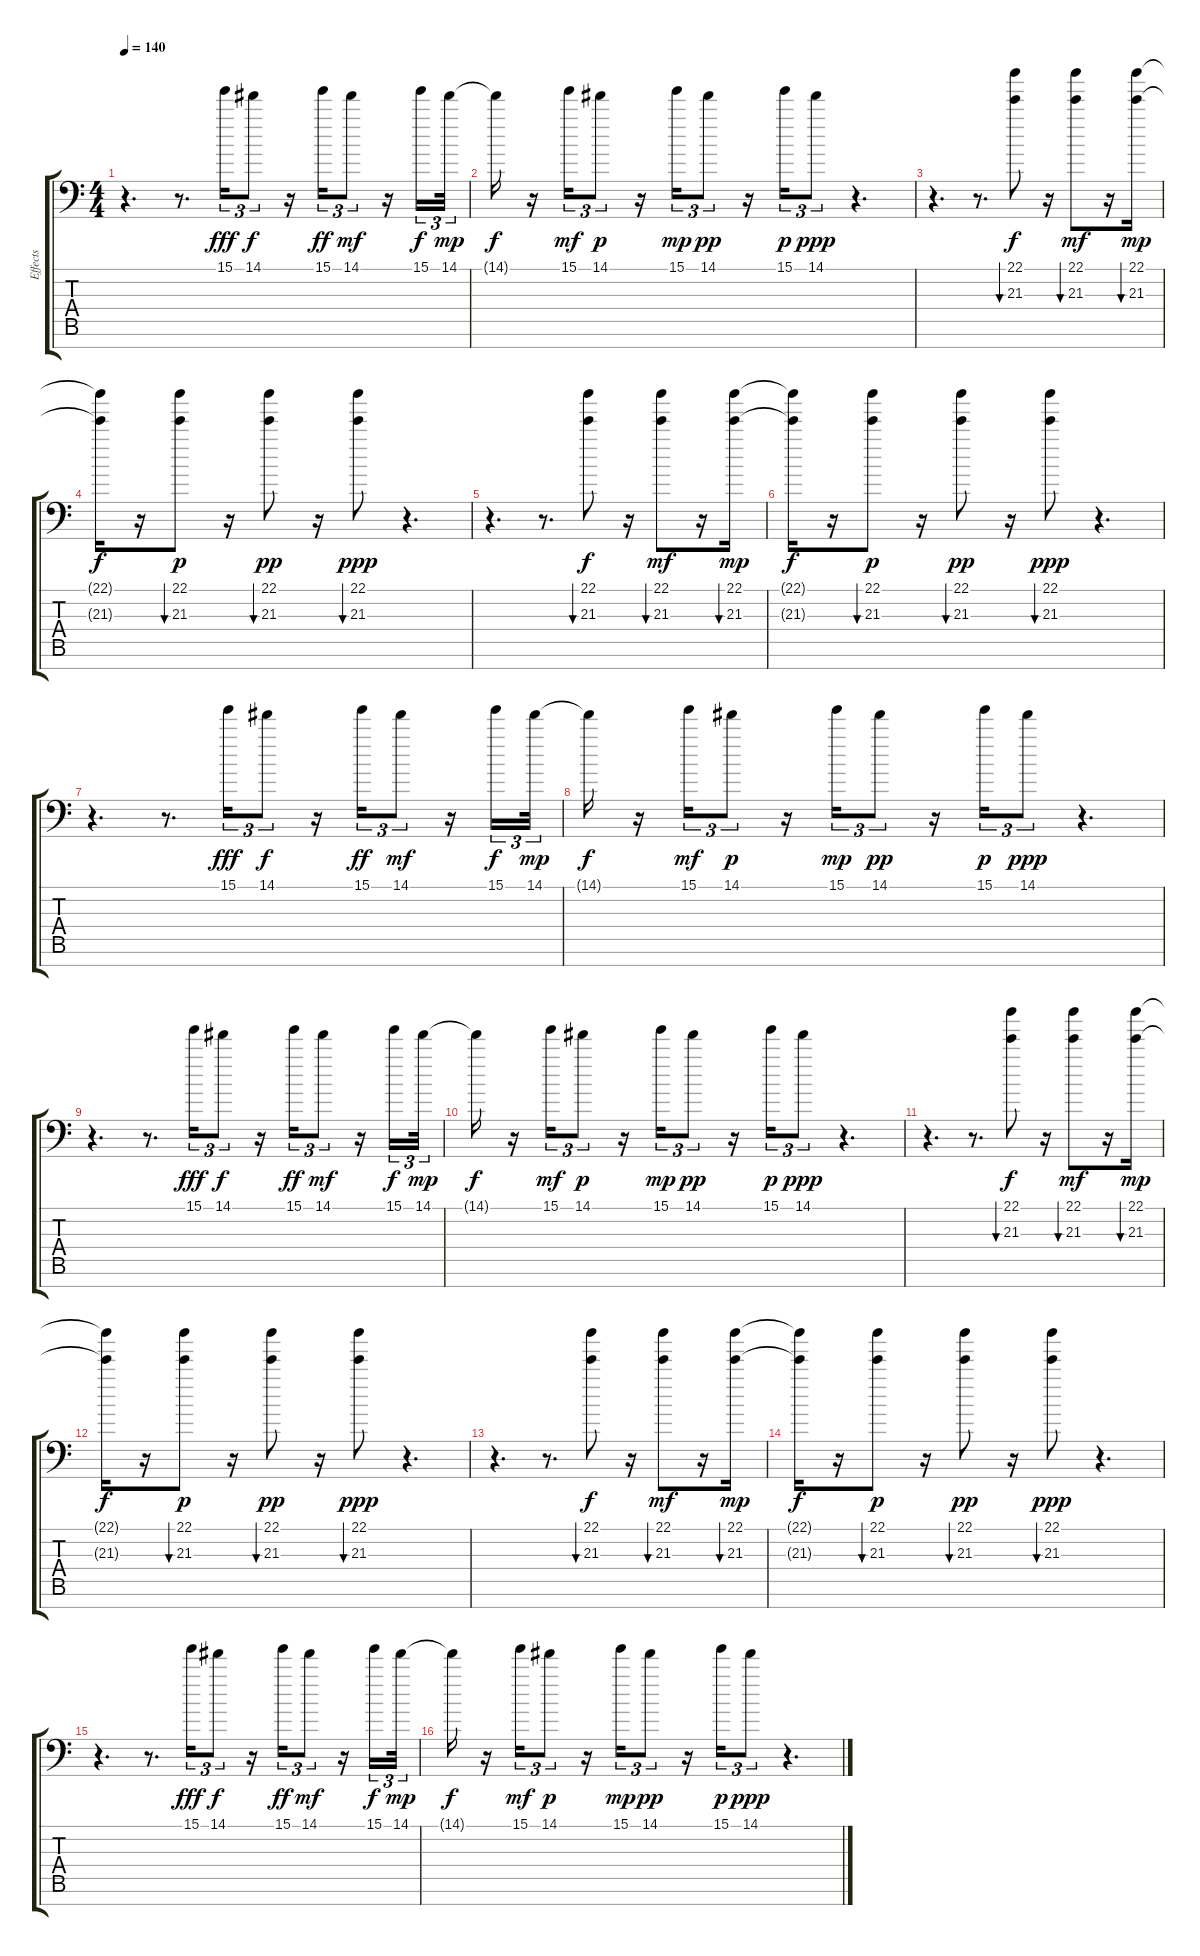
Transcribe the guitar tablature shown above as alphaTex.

\track ("Effects" "Effects") {instrument distortionguitar}
\staff {score tabs}
\tuning (E4 B3 G3 D3 A2 E2 E1) {hide}
\ts (4 4)
\tempo 140
\clef f4
\ks c
r.4{d dy ppp} r.8{d} 15.1.16{tu (3 2) dy fff} 14.1.8{tu (3 2) dy f} r.16 15.1.16{tu (3 2) dy ff} 14.1.8{tu (3 2) dy mf} r.16 15.1.16{tu (3 2) dy f} 14.1.32{tu (3 2) dy mp} |
14.1{t}.16{dy f} r.16 15.1.16{tu (3 2) dy mf} 14.1.8{tu (3 2) dy p} r.16 15.1.16{tu (3 2) dy mp} 14.1.8{tu (3 2) dy pp} r.16 15.1.16{tu (3 2) dy p} 14.1.8{tu (3 2) dy ppp} r.4{d} |
r.4{d} r.8{d} (22.1 21.3).8{bu 480 dy f} r.16 (22.1 21.3).8{bu 480 dy mf} r.16 (22.1 21.3).16{bu 480 dy mp} |
(22.1{t} 21.3{t}).16{dy f} r.16 (22.1 21.3).8{bu 480 dy p} r.16 (22.1 21.3).8{bu 480 dy pp} r.16 (22.1 21.3).8{bu 480 dy ppp} r.4{d} |
r.4{d} r.8{d} (22.1 21.3).8{bu 480 dy f} r.16 (22.1 21.3).8{bu 480 dy mf} r.16 (22.1 21.3).16{bu 480 dy mp} |
(22.1{t} 21.3{t}).16{dy f} r.16 (22.1 21.3).8{bu 480 dy p} r.16 (22.1 21.3).8{bu 480 dy pp} r.16 (22.1 21.3).8{bu 480 dy ppp} r.4{d} |
r.4{d} r.8{d} 15.1.16{tu (3 2) dy fff} 14.1.8{tu (3 2) dy f} r.16 15.1.16{tu (3 2) dy ff} 14.1.8{tu (3 2) dy mf} r.16 15.1.16{tu (3 2) dy f} 14.1.32{tu (3 2) dy mp} |
14.1{t}.16{dy f} r.16 15.1.16{tu (3 2) dy mf} 14.1.8{tu (3 2) dy p} r.16 15.1.16{tu (3 2) dy mp} 14.1.8{tu (3 2) dy pp} r.16 15.1.16{tu (3 2) dy p} 14.1.8{tu (3 2) dy ppp} r.4{d} |
r.4{d} r.8{d} 15.1.16{tu (3 2) dy fff} 14.1.8{tu (3 2) dy f} r.16 15.1.16{tu (3 2) dy ff} 14.1.8{tu (3 2) dy mf} r.16 15.1.16{tu (3 2) dy f} 14.1.32{tu (3 2) dy mp} |
14.1{t}.16{dy f} r.16 15.1.16{tu (3 2) dy mf} 14.1.8{tu (3 2) dy p} r.16 15.1.16{tu (3 2) dy mp} 14.1.8{tu (3 2) dy pp} r.16 15.1.16{tu (3 2) dy p} 14.1.8{tu (3 2) dy ppp} r.4{d} |
r.4{d} r.8{d} (22.1 21.3).8{bu 480 dy f} r.16 (22.1 21.3).8{bu 480 dy mf} r.16 (22.1 21.3).16{bu 480 dy mp} |
(22.1{t} 21.3{t}).16{dy f} r.16 (22.1 21.3).8{bu 480 dy p} r.16 (22.1 21.3).8{bu 480 dy pp} r.16 (22.1 21.3).8{bu 480 dy ppp} r.4{d} |
r.4{d} r.8{d} (22.1 21.3).8{bu 480 dy f} r.16 (22.1 21.3).8{bu 480 dy mf} r.16 (22.1 21.3).16{bu 480 dy mp} |
(22.1{t} 21.3{t}).16{dy f} r.16 (22.1 21.3).8{bu 480 dy p} r.16 (22.1 21.3).8{bu 480 dy pp} r.16 (22.1 21.3).8{bu 480 dy ppp} r.4{d} |
r.4{d} r.8{d} 15.1.16{tu (3 2) dy fff} 14.1.8{tu (3 2) dy f} r.16 15.1.16{tu (3 2) dy ff} 14.1.8{tu (3 2) dy mf} r.16 15.1.16{tu (3 2) dy f} 14.1.32{tu (3 2) dy mp} |
14.1{t}.16{dy f} r.16 15.1.16{tu (3 2) dy mf} 14.1.8{tu (3 2) dy p} r.16 15.1.16{tu (3 2) dy mp} 14.1.8{tu (3 2) dy pp} r.16 15.1.16{tu (3 2) dy p} 14.1.8{tu (3 2) dy ppp} r.4{d}
